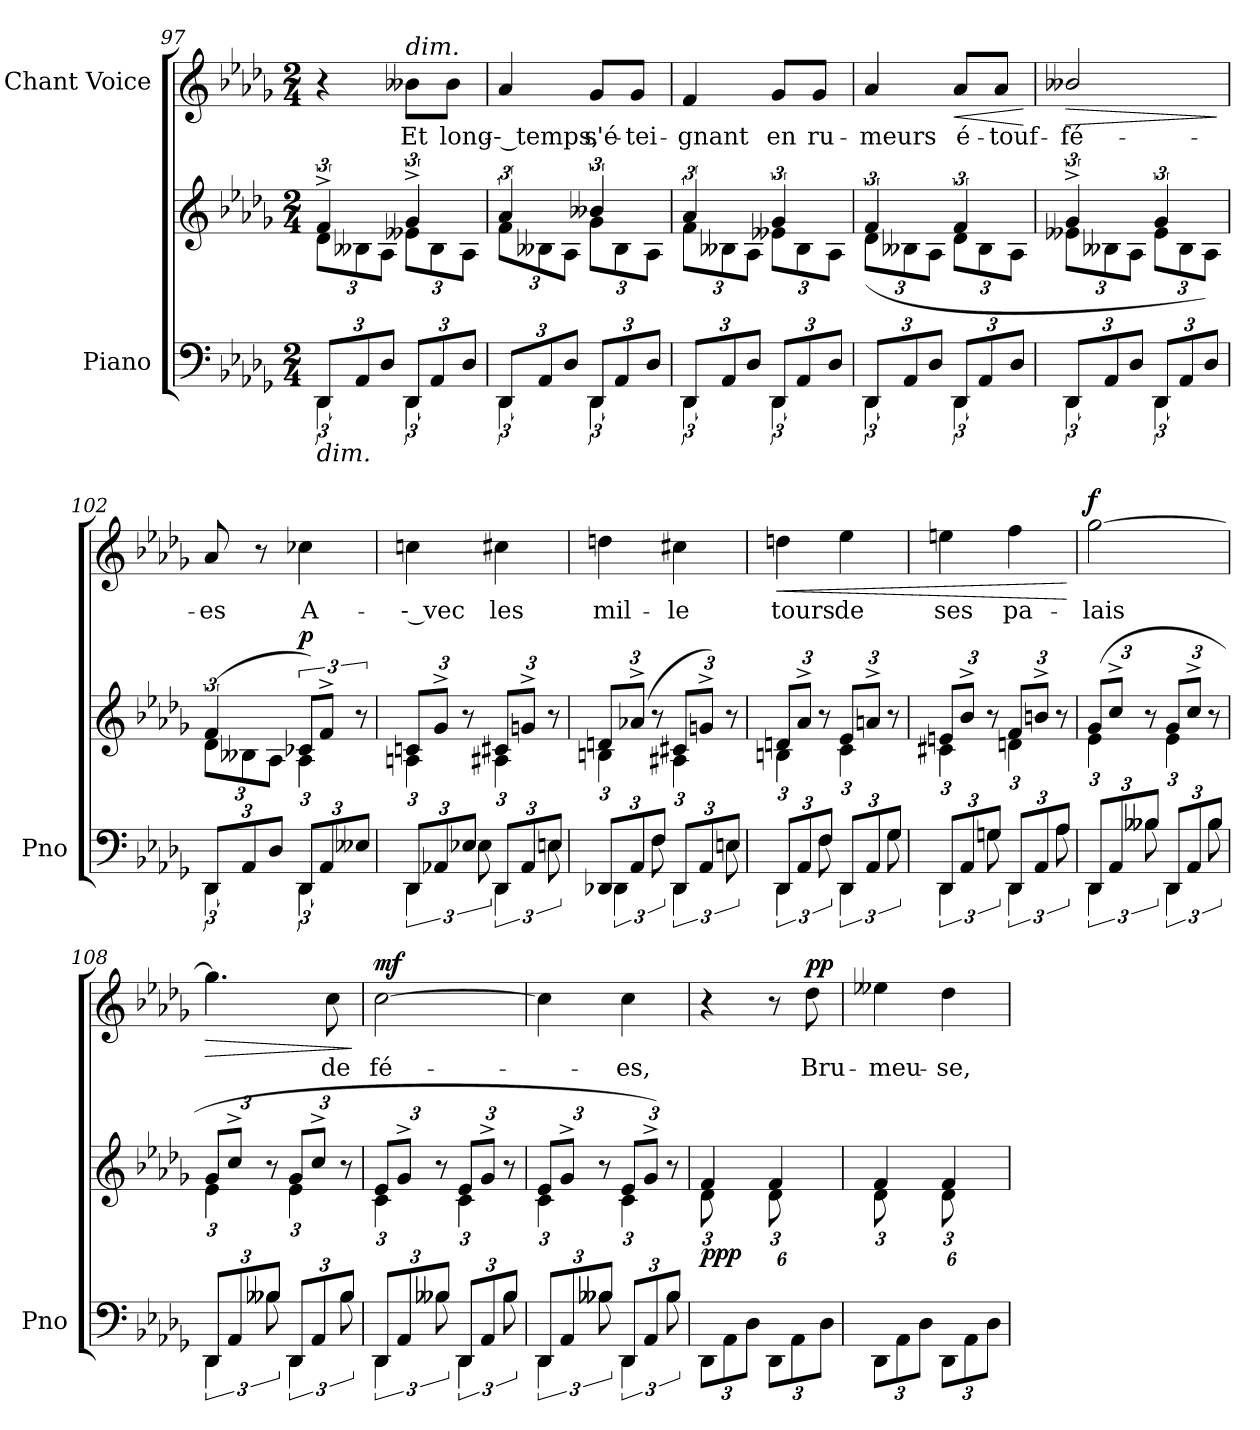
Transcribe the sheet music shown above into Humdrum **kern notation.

**kern	**kern	**dynam	**kern	**text	**dynam
*part2	*part2	*part2	*part1	*part1	*part1
*staff3	*staff2	*staff2/3	*staff1	*staff1	*staff1
*I"Piano	*	*	*I"Chant Voice	*	*
*I'Pno	*	*	*	*	*
*clefF4	*clefG2	*	*clefG2	*	*
*k[b-e-a-d-g-]	*k[b-e-a-d-g-]	*	*k[b-e-a-d-g-]	*	*
*M2/4	*M2/4	*	*M2/4	*	*
=97	=97	=97	=97	=97	=97
*^	*^	*	*	*	*
*Xbrackettup	*brackettup	*	*Xbrackettup	*	*	*	*
!LO:TX:b:i:t=dim.	!	!	!	!	!	!	!
12DD-/L	6DD-\	6f^/	12d-\L	.	4r	.	.
12AA-/	.	.	12B--X\	.	.	.	.
12D-/J	12ryy	12ryy	12A-\J	.	.	.	.
*Xbrackettup	*brackettup	*brackettup	*Xbrackettup	*	*	*	*
!	!	!	!	!	!LO:TX:a:i:t=dim.	!	!
!	!	!	!	!	!	!LO:LY:b	!
12DD-/L	6DD-\	6g-^/	12e--X\L	.	8b--X\L	Et	.
12AA-/	.	.	12B--\	.	.	.	.
!	!	!	!	!	!	!LO:LY:b	!
.	.	.	.	.	8b--\J	long-	.
12D-/J	12ryy	12ryy	12A-\J	.	.	.	.
!!LO:LB:g=z
=98	=98	=98	=98	=98	=98	=98	=98
*Xbrackettup	*brackettup	*brackettup	*Xbrackettup	*	*	*	*
!	!	!	!	!	!	!LO:LY:b	!
12DD-/L	6DD-\	6a-/	12f\L	.	4a-/	-- temps,	.
12AA-/	.	.	12B--X\	.	.	.	.
12D-/J	12ryy	12ryy	12A-\J	.	.	.	.
*Xbrackettup	*brackettup	*brackettup	*Xbrackettup	*	*	*	*
!	!	!	!	!	!	!LO:LY:b	!
12DD-/L	6DD-\	6b--X/	12g-\L	.	8g-/L	s'é-	.
12AA-/	.	.	12B--\	.	.	.	.
!	!	!	!	!	!	!LO:LY:b	!
.	.	.	.	.	8g-/J	-tei-	.
12D-/J	12ryy	12ryy	12A-\J	.	.	.	.
=99	=99	=99	=99	=99	=99	=99	=99
*Xbrackettup	*brackettup	*brackettup	*Xbrackettup	*	*	*	*
!	!	!	!	!	!	!LO:LY:b	!
12DD-/L	6DD-\	6a-/	12f\L	.	4f/	-gnant	.
12AA-/	.	.	12B--X\	.	.	.	.
12D-/J	12ryy	12ryy	12A-\J	.	.	.	.
*Xbrackettup	*brackettup	*brackettup	*Xbrackettup	*	*	*	*
!	!	!	!	!	!	!LO:LY:b	!
12DD-/L	6DD-\	6g-/	12e--X\L	.	8g-/L	en	.
12AA-/	.	.	12B--\	.	.	.	.
!	!	!	!	!	!	!LO:LY:b	!
.	.	.	.	.	8g-/J	ru-	.
12D-/J	12ryy	12ryy	12A-\J	.	.	.	.
=100	=100	=100	=100	=100	=100	=100	=100
*Xbrackettup	*brackettup	*brackettup	*Xbrackettup	*	*	*	*
!	!	!	!	!	!	!LO:LY:b	!
12DD-/L	6DD-\	6f/	(>12d-\L	.	4a-/	-meurs	.
12AA-/	.	.	12B--X\	.	.	.	.
12D-/J	12ryy	12ryy	12A-\J	.	.	.	.
*Xbrackettup	*brackettup	*brackettup	*Xbrackettup	*	*	*	*
!	!	!	!	!	!	!LO:LY:b	!LO:HP:b
12DD-/L	6DD-\	6f/	12d-\L	.	8a-/L	é-	<
12AA-/	.	.	12B--\	.	.	.	.
!	!	!	!	!	!	!LO:LY:b	!
.	.	.	.	.	8a-/J	-touf-	.
12D-/J	12ryy	12ryy	12A-\J	.	.	.	.
*v	*v	*	*	*	*	*	*
*	*v	*v	*	*	*	*
.	.	.	.	.	[
=101	=101	=101	=101	=101	=101
*^	*^	*	*	*	*
*Xbrackettup	*brackettup	*brackettup	*Xbrackettup	*	*	*	*
!	!	!	!	!	!	!LO:LY:b	!LO:HP:b
12DD-/L	6DD-\	6g-^/	12e--X\L	.	2b--X/	-fé-	>
12AA-/	.	.	12B--X\	.	.	.	.
12D-/J	12ryy	12ryy	12A-\J	.	.	.	.
*Xbrackettup	*brackettup	*brackettup	*Xbrackettup	*	*	*	*
12DD-/L	6DD-\	6g-/	12e--\L	.	.	.	.
12AA-/	.	.	12B--\	.	.	.	.
12D-/J	12ryy	12ryy	12A-\J)	.	.	.	.
*v	*v	*	*	*	*	*	*
*	*v	*v	*	*	*	*
.	.	.	.	.	]
=102	=102	=102	=102	=102	=102
*^	*^	*	*	*	*
*Xbrackettup	*brackettup	*brackettup	*Xbrackettup	*	*	*	*
!	!	!	!	!	!	!LO:LY:b	!
12DD-/L	6DD-\	(>6f/	12d-\L	.	8a-/	-es	.
12AA-/	.	.	12B--X\	.	.	.	.
.	.	.	.	.	8r	.	.
12D-/J	12ryy	12ryy	12A-\J	.	.	.	.
*Xbrackettup	*brackettup	*brackettup	*	*	*	*	*
!	!	!	!	!LO:DY:a	!	!LO:LY:b	!
12DD-/L	6DD-\	12c-X/L)	6A-\	p	4cc-X\	A-	.
12AA-/	.	12f^/J	.	.	.	.	.
12E--X/J	12ryy	12r	12ryy	.	.	.	.
!!LO:PB:g=z
=103	=103	=103	=103	=103	=103	=103	=103
*Xbrackettup	*brackettup	*	*	*	*	*	*
!	!	!	!	!	!	!LO:LY:b	!
12DD-/L	6DD-\	12cn/L	(<6An\	.	4ccn\	-- vec	.
12AA-X/	.	(12g-^/J	.	.	.	.	.
12E-X/J	12E-\)	12r	12ryy	.	.	.	.
*Xbrackettup	*brackettup	*	*	*	*	*	*
!	!	!	!	!	!	!LO:LY:b	!
12DD-/L	6DD-\	12c#X/L	(<6A#X\	.	4cc#X\	les	.
12AA-/	.	(12gn^/J	.	.	.	.	.
12En/J	12E\	12r	12ryy	.	.	.	.
=104	=104	=104	=104	=104	=104	=104	=104
*Xbrackettup	*brackettup	*	*	*	*	*	*
!	!	!	!	!	!	!LO:LY:b	!
12DD-X/L	6DD-\	12dn/L	(<6Bn\	.	4ddn\	mil-	.
12AA-/	.	(12a-X^/J	.	.	.	.	.
12F/J	12F\)	12r	12ryy	.	.	.	.
*Xbrackettup	*brackettup	*	*	*	*	*	*
!	!	!	!	!	!	!LO:LY:b	!
12DD-/L	6DD-\	12c#X/L	6A#X\	.	4cc#X\	-le	.
12AA-/	.	12gn^/J)	.	.	.	.	.
12En/J	12E\	12r	12ryy	.	.	.	.
=105	=105	=105	=105	=105	=105	=105	=105
*Xbrackettup	*brackettup	*	*	*	*	*	*
!	!	!	!	!	!	!LO:LY:b	!LO:HP:b
12DD-/L	6DD-\	12dn/L	(<6Bn\	.	4ddn\	tours	<
12AA-/	.	(12a-^/J	.	.	.	.	.
12F/J	12F\)	12r	12ryy	.	.	.	.
*Xbrackettup	*brackettup	*	*	*	*	*	*
!	!	!	!	!	!	!LO:LY:b	!
12DD-/L	6DD-\	12e-/L	6c\	.	4ee-\	de	.
12AA-/	.	12an^/J	.	.	.	.	.
12G-/J	12G-\	12r	12ryy	.	.	.	.
=106	=106	=106	=106	=106	=106	=106	=106
*Xbrackettup	*brackettup	*	*	*	*	*	*
!	!	!	!	!	!	!LO:LY:b	!
12DD-/L	6DD-\	12en/L	6c#X\	.	4een\	ses	.
12AA-/	.	12b-^/J	.	.	.	.	.
12Gn/J	12G\	12r	12ryy	.	.	.	.
*Xbrackettup	*brackettup	*	*	*	*	*	*
!	!	!	!	!	!	!LO:LY:b	!
12DD-/L	6DD-\	12f/L	6dn\	.	4ff\	pa-	.
12AA-/	.	12bn^/J	.	.	.	.	.
12A-/J	12A-\	12r	12ryy	.	.	.	.
*v	*v	*	*	*	*	*	*
*	*v	*v	*	*	*	*
.	.	.	.	.	[
=107	=107	=107	=107	=107	=107
*^	*	*	*	*	*
*Xbrackettup	*brackettup	*	*	*	*	*
*	*	*^	*	*	*	*
!	!	!	!	!	!	!LO:LY:b	!LO:DY:a
12DD-/L	6DD-\	(>12g-/L	6e-\	.	[2gg-\	-lais	f
12AA-/	.	12cc^/J	.	.	.	.	.
12B--X/J	12B--\	12r	12ryy	.	.	.	.
*Xbrackettup	*brackettup	*	*	*	*	*	*
12DD-/L	6DD-\	12g-/L	6e-\	.	.	.	.
12AA-/	.	12cc^/J	.	.	.	.	.
12B--/J	12B--\	12r	12ryy	.	.	.	.
!!LO:LB:g=z
=108	=108	=108	=108	=108	=108	=108	=108
*Xbrackettup	*brackettup	*	*	*	*	*	*
!	!	!	!	!	!	!	!LO:HP:b
12DD-/L	6DD-\	12g-/L	6e-\	.	4.gg-\]	.	>
12AA-/	.	12cc^/J	.	.	.	.	.
12B--X/J	12B--\	12r	12ryy	.	.	.	.
*Xbrackettup	*brackettup	*	*	*	*	*	*
12DD-/L	6DD-\	12g-/L	6e-\	.	.	.	.
12AA-/	.	12cc^/J	.	.	.	.	.
!	!	!	!	!	!	!LO:LY:b	!
.	.	.	.	.	8cc\	de	.
12B--/J	12B--\	12r	12ryy	.	.	.	.
*v	*v	*	*	*	*	*	*
*	*v	*v	*	*	*	*
.	.	.	.	.	]
=109	=109	=109	=109	=109	=109
*^	*	*	*	*	*
*Xbrackettup	*brackettup	*	*	*	*	*
*	*	*^	*	*	*	*
!	!	!	!	!	!	!LO:LY:b	!LO:DY:a
12DD-/L	6DD-\	12e-/L	6c\	.	[2cc\	fé-	mf
12AA-/	.	12g-^/J	.	.	.	.	.
12B--X/J	12B--\	12r	12ryy	.	.	.	.
*Xbrackettup	*brackettup	*	*	*	*	*	*
12DD-/L	6DD-\	12e-/L	6c\	.	.	.	.
12AA-/	.	12g-^/J	.	.	.	.	.
12B--/J	12B--\	12r	12ryy	.	.	.	.
=110	=110	=110	=110	=110	=110	=110	=110
*Xbrackettup	*brackettup	*	*	*	*	*	*
12DD-/L	6DD-\	12e-/L	6c\	.	4cc\]	.	.
12AA-/	.	12g-^/J	.	.	.	.	.
12B--X/J	12B--\	12r	12ryy	.	.	.	.
*Xbrackettup	*brackettup	*	*	*	*	*	*
!	!	!	!	!	!	!LO:LY:b	!
12DD-/L	6DD-\	12e-/L	6c\	.	4cc\	-es,	.
12AA-/	.	12g-^/J)	.	.	.	.	.
12B--/J	12B--\	12r	12ryy	.	.	.	.
=111	=111	=111	=111	=111	=111	=111	=111
*	*Xbrackettup	*	*Xbrackettup	*	*	*	*
!	!	!	!	!LO:DY:a=2	!	!	!
12ryy	12DD-\L	4f/	12d-\L	ppp	4r	.	.
12B--X/	12AA-\	.	6ryy	.	.	.	.
12A-/J	12D-\J	.	.	.	.	.	.
12ryy	12DD-\L	4f/	12d-\L	.	8r	.	.
12B--/	12AA-\	.	6ryy	.	.	.	.
!	!	!	!	!	!	!LO:LY:b	!LO:DY:a
.	.	.	.	.	8dd-\	Bru-	pp
12A-/J	12D-\J	.	.	.	.	.	.
=112	=112	=112	=112	=112	=112	=112	=112
!	!	!	!	!	!	!LO:LY:b	!
12ryy	12DD-\L	4f/	12d-\L	.	4ee--X\	-meu-	.
12B--X/	12AA-\	.	6ryy	.	.	.	.
12A-/J	12D-\J	.	.	.	.	.	.
!	!	!	!	!	!	!LO:LY:b	!
12ryy	12DD-\L	4f/	12d-\L	.	4dd-\	-se,	.
12B--/	12AA-\	.	6ryy	.	.	.	.
12A-/J	12D-\J	.	.	.	.	.	.
*v	*v	*	*	*	*	*	*
*	*v	*v	*	*	*	*
=	=	=	=	=	=
*-	*-	*-	*-	*-	*-
